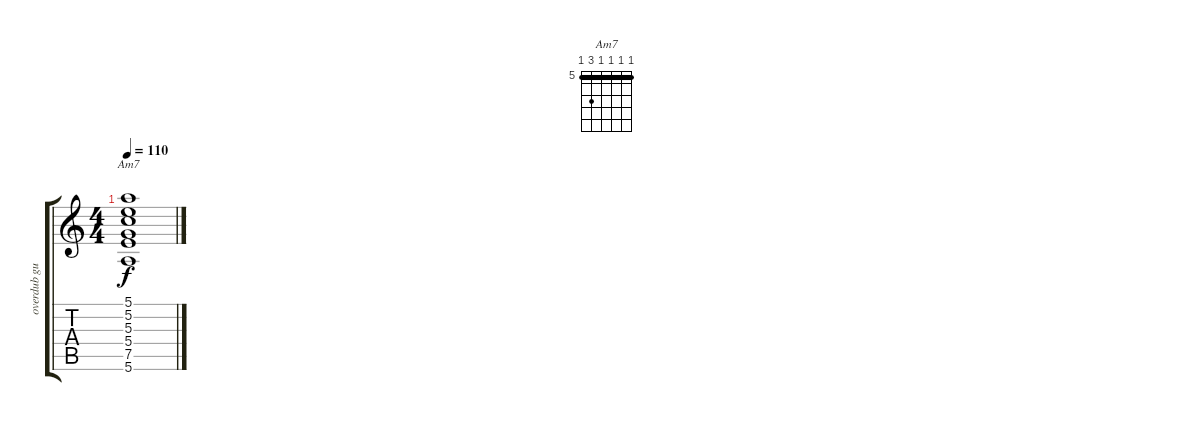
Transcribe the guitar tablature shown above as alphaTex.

\track ("overdub guitar II" "overdub gu") {instrument electricguitarjazz}
\staff {score tabs}
\tuning (E4 B3 G3 D3 A2 E2) {hide}
\chord ("Am7" 5 5 5 5 7 5) {firstfret 5 barre 5}
\ts (4 4)
\tempo 110
\clef g2
\ks aminor
(5.1 5.2 5.3 5.4 7.5 5.6).1{ch "Am7" dy f}
